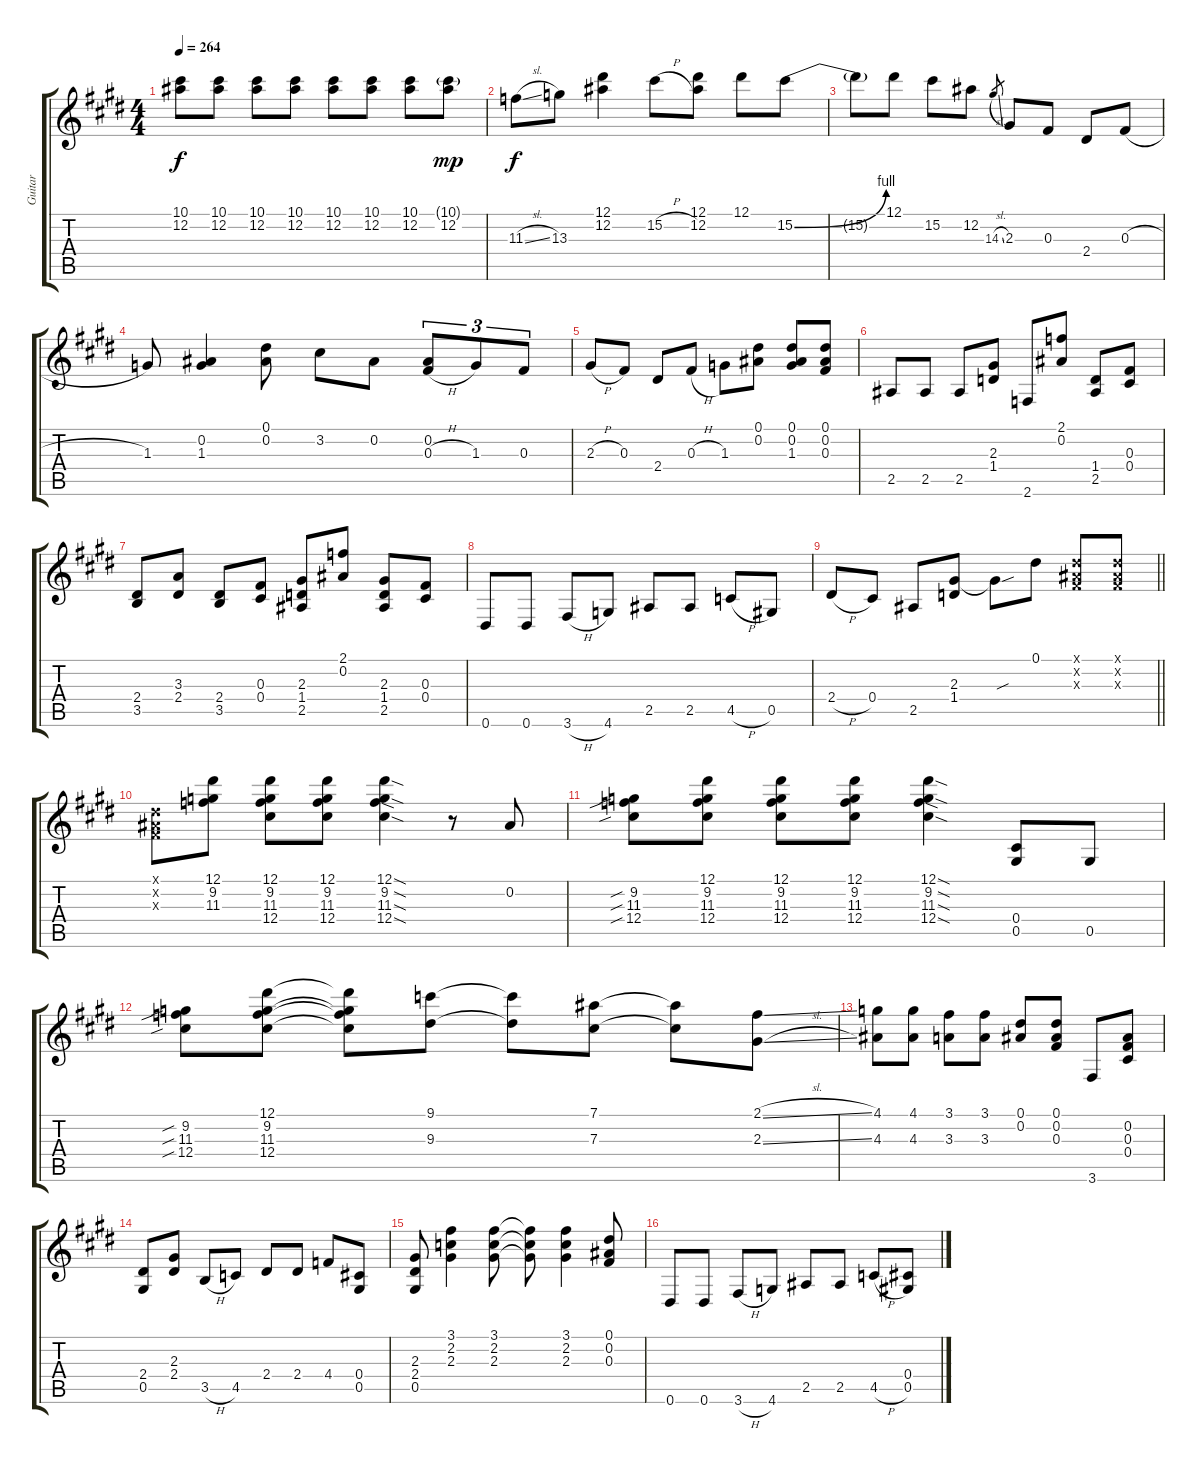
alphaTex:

\track ("Guitar" "Guitar") {instrument electricguitarjazz}
\staff {score tabs}
\tuning (Eb4 Bb3 Gb3 Db3 Ab2 Eb2) {hide}
\ts (4 4)
\tempo 264
\clef g2
\ks e
(10.1 12.2).8{dy f} (10.1 12.2).8 (10.1 12.2).8 (10.1 12.2).8 (10.1 12.2).8 (10.1 12.2).8 (10.1 12.2).8 (10.1{g} 12.2).8{dy mp} |
11.3{sl}.8{dy f} 13.3.8 (12.1 12.2).4 15.2{h}.8 (12.1 12.2).8 12.1.8 15.2{be (bend 0 0 60 4)}.8 |
15.2{t}.8 12.1.8 15.2.8 12.2.8 14.3{sl}.8{gr} 2.3.8 0.3.8 2.4.8 0.3{h}.8 |
1.3.8 (0.2 1.3).4 (0.1 0.2).8 3.2.8 0.2.8 (0.2 0.3{h}).8{tu (3 2)} 1.3.8{tu (3 2)} 0.3.8{tu (3 2)} |
2.3{h}.8 0.3.8 2.4.8 0.3{h}.8 1.3.8 (0.1 0.2).8 (0.1 0.2 1.3).8 (0.1 0.2 0.3).8 |
2.5.8 2.5.8 2.5.8 (2.3 1.4).8 2.6.8 (2.1 0.2).8 (1.4 2.5).8 (0.3 0.4).8 |
(2.4 3.5).8 (3.3 2.4).8 (2.4 3.5).8 (0.3 0.4).8 (2.3 1.4 2.5).8 (2.1 0.2).8 (2.3 1.4 2.5).8 (0.3 0.4).8 |
0.6.8 0.6.8 3.6{h}.8 4.6.8 2.5.8 2.5.8 4.5{h}.8 0.5.8 |
\barLineRight lightlight
2.4{h}.8 0.4.8 2.5.8 (2.3 1.4).8 2.3{sou t}.8 0.1.8 (0.1{x} 0.2{x} 0.3{x}).8 (0.1{x} 0.2{x} 0.3{x}).8 |
(0.1{x} 0.2{x} 0.3{x}).8 (12.1 9.2 11.3).8 (12.1 9.2 11.3 12.4).8 (12.1 9.2 11.3 12.4).8 (12.1{sod} 9.2{sod} 11.3{sod} 12.4{sod}).4 r.8 0.2.8 |
(9.2{sib} 11.3{sib} 12.4{sib}).8 (12.1 9.2 11.3 12.4).8 (12.1 9.2 11.3 12.4).8 (12.1 9.2 11.3 12.4).8 (12.1{sod} 9.2{sod} 11.3{sod} 12.4{sod}).4 (0.4 0.5).8 0.5.8 |
(9.2{sib} 11.3{sib} 12.4{sib}).8 (12.1 9.2 11.3 12.4).8 (12.1{t} 9.2{t} 11.3{t} 12.4{t}).8 (9.1 9.3).8 (9.1{t} 9.3{t}).8 (7.1 7.3).8 (7.1{t} 7.3{t}).8 (2.1{sl} 2.3{sl}).8 |
(4.1 4.3).8 (4.1 4.3).8 (3.1 3.3).8 (3.1 3.3).8 (0.1 0.2).8 (0.1 0.2 0.3).8 3.6.8 (0.2 0.3 0.4).8 |
(2.4 0.5).8 (2.3 2.4).8 3.5{h}.8 4.5.8 2.4.8 2.4.8 4.4.8 (0.4 0.5).8 |
(2.3 2.4 0.5).8 (3.1 2.2 2.3).4 (3.1 2.2 2.3).8 (3.1{t} 2.2{t} 2.3{t}).8 (3.1 2.2 2.3).4 (0.1 0.2 0.3).8 |
0.6.8 0.6.8 3.6{h}.8 4.6.8 2.5.8 2.5.8 4.5{h}.8 (0.4 0.5).8
